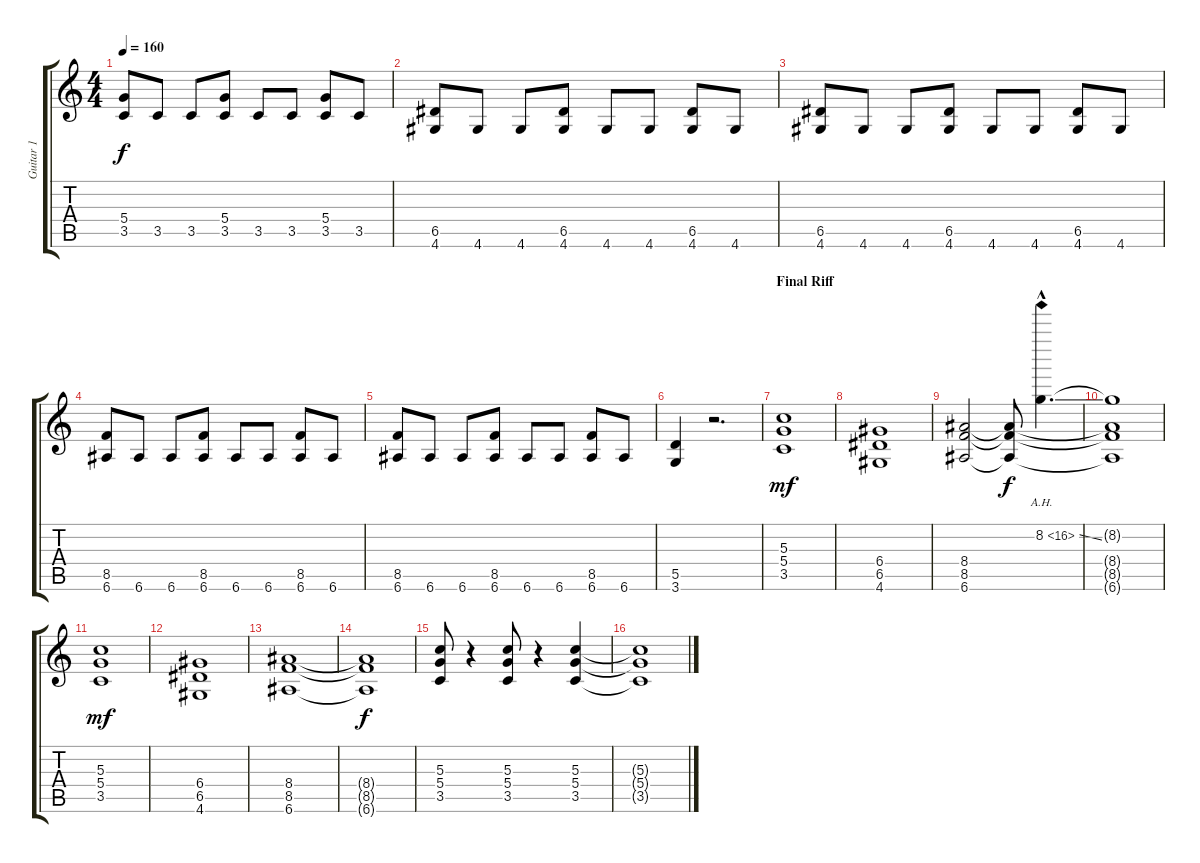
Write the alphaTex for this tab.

\track ("Guitar 1" "Guitar 1") {instrument distortionguitar}
\staff {score tabs}
\tuning (E4 B3 G3 D3 A2 E2) {hide}
\ts (4 4)
\tempo 160
\clef g2
\ks c
(5.4 3.5).8{dy f} 3.5.8 3.5.8 (5.4 3.5).8 3.5.8 3.5.8 (5.4 3.5).8 3.5.8 |
(6.5 4.6).8 4.6.8 4.6.8 (6.5 4.6).8 4.6.8 4.6.8 (6.5 4.6).8 4.6.8 |
(6.5 4.6).8 4.6.8 4.6.8 (6.5 4.6).8 4.6.8 4.6.8 (6.5 4.6).8 4.6.8 |
(8.5 6.6).8 6.6.8 6.6.8 (8.5 6.6).8 6.6.8 6.6.8 (8.5 6.6).8 6.6.8 |
(8.5 6.6).8 6.6.8 6.6.8 (8.5 6.6).8 6.6.8 6.6.8 (8.5 6.6).8 6.6.8 |
(5.5 3.6).4 r.2{d} |
\section ("" "Final Riff")
(5.3 5.4 3.5).1{dy mf} |
(6.4 6.5 4.6).1 |
(8.4 8.5 6.6).2 (8.4{t} 8.5{t} 6.6{t}).8{dy f} 8.2{ah 8 ss hac}.4{d} |
(8.2{t} 8.4{t} 8.5{t} 6.6{t}).1 |
(5.3 5.4 3.5).1{dy mf} |
(6.4 6.5 4.6).1 |
(8.4 8.5 6.6).1 |
(8.4{t} 8.5{t} 6.6{t}).1{dy f} |
(5.3 5.4 3.5).8 r.4 (5.3 5.4 3.5).8 r.4 (5.3 5.4 3.5).4 |
(5.3{t} 5.4{t} 3.5{t}).1
